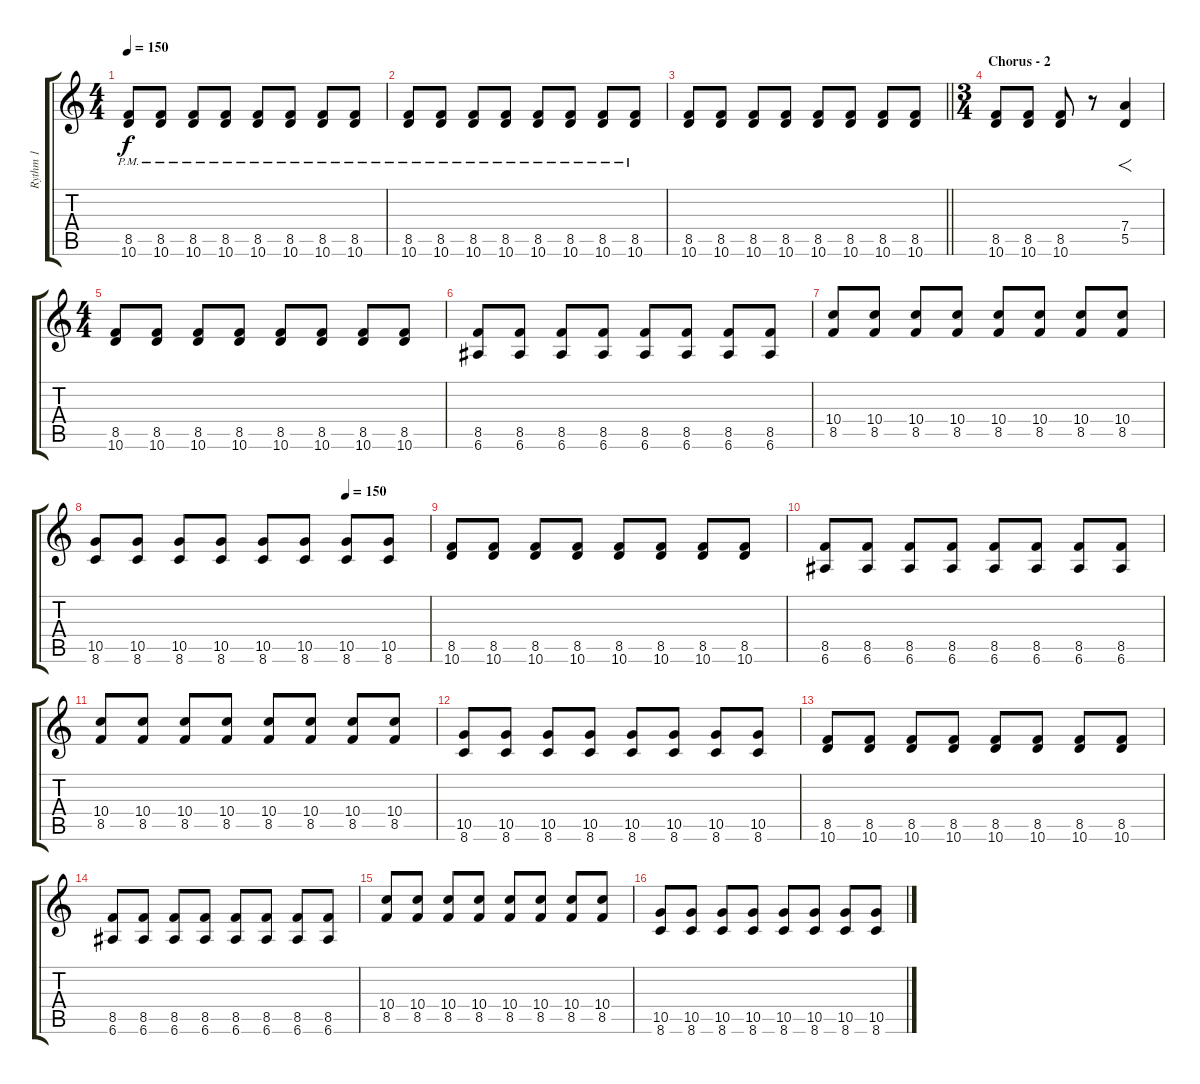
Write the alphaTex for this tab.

\track ("Rythm 1" "Rythm 1") {instrument distortionguitar}
\staff {score tabs}
\tuning (E4 B3 G3 D3 A2 E2) {hide}
\ts (4 4)
\tempo 150
\clef g2
\ks c
(8.5{pm} 10.6{pm}).8{dy f} (8.5{pm} 10.6{pm}).8 (8.5{pm} 10.6{pm}).8 (8.5{pm} 10.6{pm}).8 (8.5{pm} 10.6{pm}).8 (8.5{pm} 10.6{pm}).8 (8.5{pm} 10.6{pm}).8 (8.5{pm} 10.6{pm}).8 |
(8.5{pm} 10.6{pm}).8 (8.5{pm} 10.6{pm}).8 (8.5{pm} 10.6{pm}).8 (8.5{pm} 10.6{pm}).8 (8.5{pm} 10.6{pm}).8 (8.5{pm} 10.6{pm}).8 (8.5{pm} 10.6{pm}).8 (8.5{pm} 10.6{pm}).8 |
\barLineRight lightlight
(8.5 10.6).8 (8.5 10.6).8 (8.5 10.6).8 (8.5 10.6).8 (8.5 10.6).8 (8.5 10.6).8 (8.5 10.6).8 (8.5 10.6).8 |
\ts (3 4)
\section ("" "Chorus - 2")
(8.5 10.6).8 (8.5 10.6).8 (8.5 10.6).8 r.8 (7.4 5.5).4{f balance 0} |
\ts (4 4)
(8.5 10.6).8{balance 8} (8.5 10.6).8 (8.5 10.6).8 (8.5 10.6).8 (8.5 10.6).8 (8.5 10.6).8 (8.5 10.6).8 (8.5 10.6).8 |
(8.5 6.6).8 (8.5 6.6).8 (8.5 6.6).8 (8.5 6.6).8 (8.5 6.6).8 (8.5 6.6).8 (8.5 6.6).8 (8.5 6.6).8 |
(10.4 8.5).8 (10.4 8.5).8 (10.4 8.5).8 (10.4 8.5).8 (10.4 8.5).8 (10.4 8.5).8 (10.4 8.5).8 (10.4 8.5).8 |
\tempo (150 0.75)
(10.5 8.6).8 (10.5 8.6).8 (10.5 8.6).8 (10.5 8.6).8 (10.5 8.6).8 (10.5 8.6).8 (10.5 8.6).8 (10.5 8.6).8 |
(8.5 10.6).8 (8.5 10.6).8 (8.5 10.6).8 (8.5 10.6).8 (8.5 10.6).8 (8.5 10.6).8 (8.5 10.6).8 (8.5 10.6).8 |
(8.5 6.6).8 (8.5 6.6).8 (8.5 6.6).8 (8.5 6.6).8 (8.5 6.6).8 (8.5 6.6).8 (8.5 6.6).8 (8.5 6.6).8 |
(10.4 8.5).8 (10.4 8.5).8 (10.4 8.5).8 (10.4 8.5).8 (10.4 8.5).8 (10.4 8.5).8 (10.4 8.5).8 (10.4 8.5).8 |
(10.5 8.6).8 (10.5 8.6).8 (10.5 8.6).8 (10.5 8.6).8 (10.5 8.6).8 (10.5 8.6).8 (10.5 8.6).8 (10.5 8.6).8 |
(8.5 10.6).8 (8.5 10.6).8 (8.5 10.6).8 (8.5 10.6).8 (8.5 10.6).8 (8.5 10.6).8 (8.5 10.6).8 (8.5 10.6).8 |
(8.5 6.6).8 (8.5 6.6).8 (8.5 6.6).8 (8.5 6.6).8 (8.5 6.6).8 (8.5 6.6).8 (8.5 6.6).8 (8.5 6.6).8 |
(10.4 8.5).8 (10.4 8.5).8 (10.4 8.5).8 (10.4 8.5).8 (10.4 8.5).8 (10.4 8.5).8 (10.4 8.5).8 (10.4 8.5).8 |
(10.5 8.6).8 (10.5 8.6).8 (10.5 8.6).8 (10.5 8.6).8 (10.5 8.6).8 (10.5 8.6).8 (10.5 8.6).8 (10.5 8.6).8
